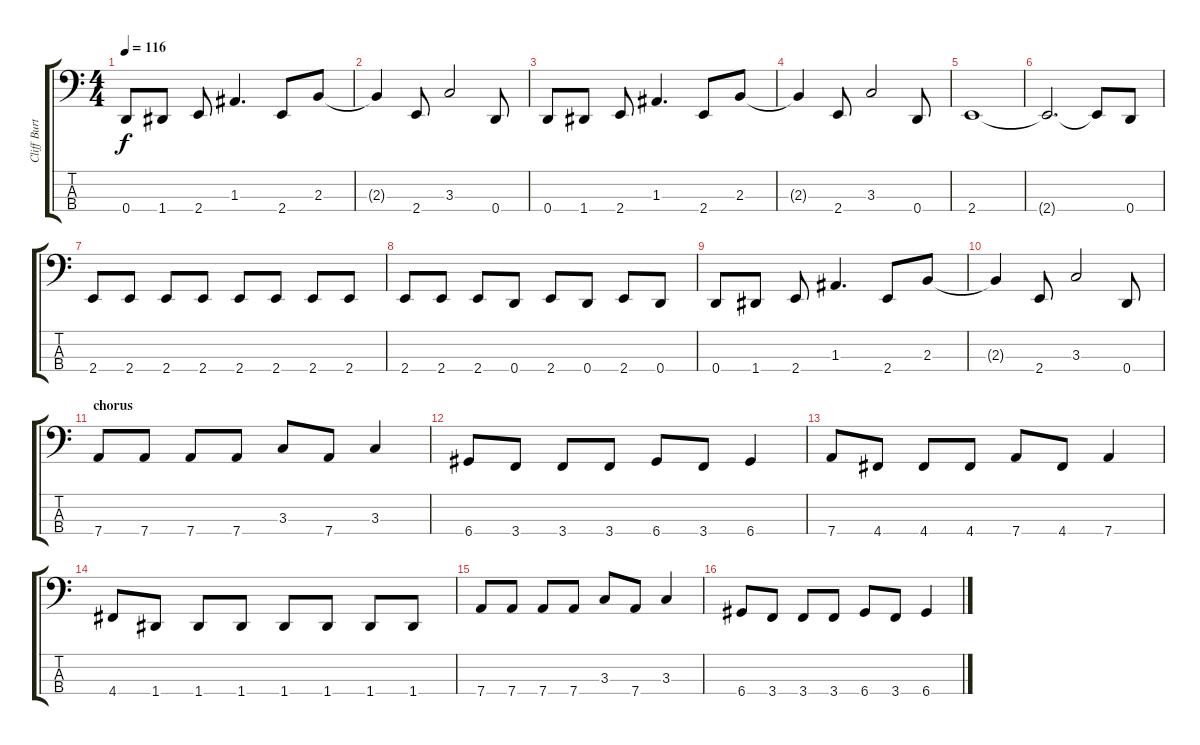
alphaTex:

\track ("Cliff Burton (Bass)" "Cliff Burt") {instrument electricbassfinger}
\staff {score tabs}
\tuning (G2 D2 A1 D1) {hide}
\ts (4 4)
\tempo 116
\clef f4
\ks c
0.4.8{dy f} 1.4.8 2.4.8 1.3.4{d} 2.4.8 2.3.8 |
2.3{t}.4 2.4.8 3.3.2 0.4.8 |
0.4.8 1.4.8 2.4.8 1.3.4{d} 2.4.8 2.3.8 |
2.3{t}.4 2.4.8 3.3.2 0.4.8 |
2.4.1 |
2.4{t}.2{d} 2.4{t}.8 0.4.8 |
2.4.8 2.4.8 2.4.8 2.4.8 2.4.8 2.4.8 2.4.8 2.4.8 |
2.4.8 2.4.8 2.4.8 0.4.8 2.4.8 0.4.8 2.4.8 0.4.8 |
0.4.8 1.4.8 2.4.8 1.3.4{d} 2.4.8 2.3.8 |
2.3{t}.4 2.4.8 3.3.2 0.4.8 |
\section ("" "chorus")
7.4.8 7.4.8 7.4.8 7.4.8 3.3.8 7.4.8 3.3.4 |
6.4.8 3.4.8 3.4.8 3.4.8 6.4.8 3.4.8 6.4.4 |
7.4.8 4.4.8 4.4.8 4.4.8 7.4.8 4.4.8 7.4.4 |
4.4.8 1.4.8 1.4.8 1.4.8 1.4.8 1.4.8 1.4.8 1.4.8 |
7.4.8 7.4.8 7.4.8 7.4.8 3.3.8 7.4.8 3.3.4 |
6.4.8 3.4.8 3.4.8 3.4.8 6.4.8 3.4.8 6.4.4
